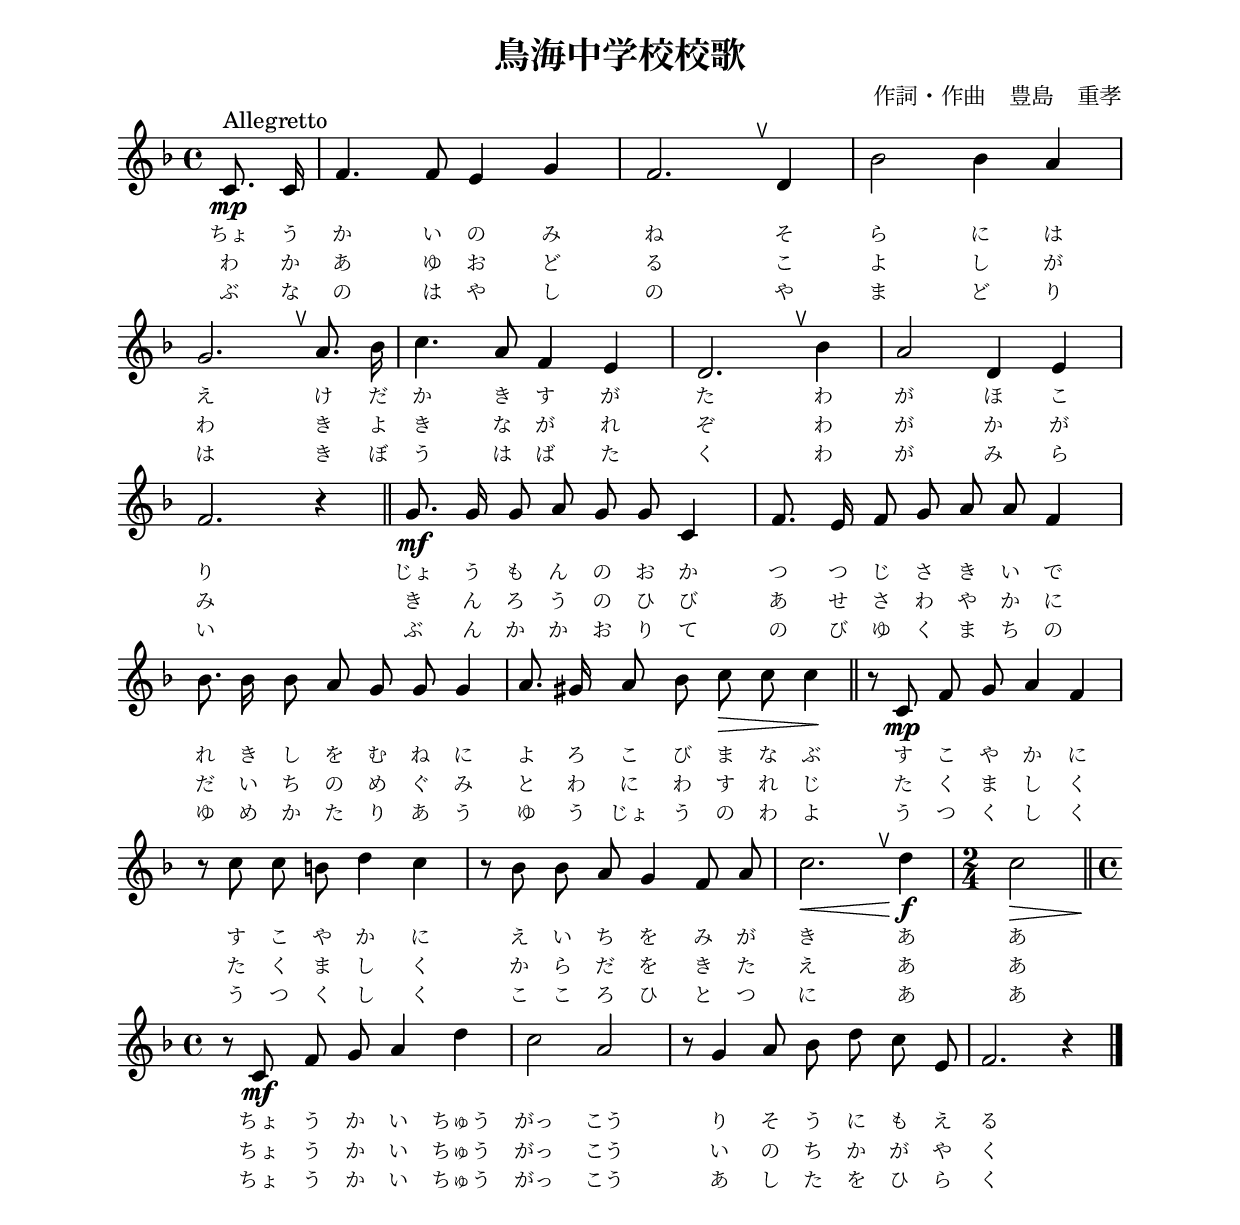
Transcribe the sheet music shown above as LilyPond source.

\version "2.10.33"

\paper {
  #(set-paper-size "a4")
  %between-system-space = 1.5\cm
  between-system-padding = #8
  %top-margin = 20\mm
  %bottom-margin = 2\cm
  left-margin = 2\cm
  line-width = 17\cm
  indent = 0\cm
}

\header {
title = "鳥海中学校校歌"
composer = "作詞・作曲　豊島　重孝"
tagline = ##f
%composer = ##f
}

mBreak = { \break }

verseOne = \lyricmode {
ちょ う か い の み ね そ ら に は え
け だ か き す が た わ が ほ こ り 
じょ う も ん の お か つ つ じ さ き い で 
れ き し を む ね に よ ろ こ び ま な ぶ
す こ や か に す こ や か に え い ち を み が き
あ あ ちょ う か い ちゅう がっ こう り そ う に も え る
}

verseTwo =  \lyricmode {
わ か あ ゆ お ど る こ よ し が わ
き よ き な が れ ぞ わ が か が み
き ん ろ う の ひ び あ せ さ わ や か に
だ い ち の め ぐ み と わ に わ す れ じ
た く ま し く た く ま し く か ら だ を き た え
あ あ ちょ う か い ちゅう がっ こう い の ち か が や く
}

verseThree = \lyricmode {
ぶ な の は や し の や ま ど り は
き ぼ う は ば た く わ が み ら い
ぶ ん か か お り て の び ゆ く ま ち の
ゆ め か た り あ う ゆ う じょ う の わ よ
う つ く し く う つ く し く こ こ ろ ひ と つ に
あ あ ちょ う か い ちゅう がっ こう あ し た を ひ ら く
}

music = {

\override Staff.TimeSignature #'style = #'()
\override BreathingSign #'text
       = #(make-musicglyph-markup "scripts.upedaltoe")
\autoBeamOff

\time 4/4
\partial 4

c8.\mp^"Allegretto" c16 | f4. f8 e4 g4 | f2. \breathe d4 | bes'2 bes4 a4 |
\mBreak

g2. \breathe a8. bes16 | c4. a8 f4 e4 | d2. \breathe bes'4 | a2 d,4 e4 | 
\mBreak

f2. r4 \bar "||" g8.\mf g16 g8 a8 g8 g8 c,4 | f8. e16 f8 g8 a8 a8 f4 |
\mBreak

bes8. bes16 bes8 a8 g8 g8 g4 | a8. gis16 a8 bes8 c8\> c8 c4\! \bar "||"
r8 c,8\mp f8 g8 a4 f4 |
\mBreak

r8 c'8 c8 b8 d4 c4 | r8 bes8 bes8 a8 g4 f8 a8 | c2.\<  \breathe d4\f |
\time 2/4 
c2\> \bar "||"
\mBreak

\time 4/4
r8\! c,8\mf f8 g8 a4 d4 | c2 a2 | r8 g4 a8 bes8 d8 c8 e,8 | f2. r4 \bar "|."
}

\new ChoirStaff <<
  \new Voice = "melody" {
    \relative c' {
      \key f \major
      \music
    }
  }
	\new Lyrics = "lyricsOne" \with {
    \override VerticalAxisGroup #'minimum-Y-extent = #'(-0.8 . 0.8)
	}{
    \lyricsto "melody" \verseOne
  }
	\new Lyrics = "lyricsTwo" \with {
    \override VerticalAxisGroup #'minimum-Y-extent = #'(-0.8 . 0.8)
	}{
		\lyricsto "melody" \verseTwo
	}
	\new Lyrics = "lyricsThree" \with {
    \override VerticalAxisGroup #'minimum-Y-extent = #'(-0.8 . 0.8)
	}{
    \lyricsto "melody" \verseThree
	}
>>
\layout {
  \context {
    \Score
    \remove "Bar_number_engraver"
  }
  \context {
    \Lyrics
    \override LyricSpace #'minimum-distance = #2.2
    \override LyricText #'font-size = #-1
  }
  \context {
    \Staff
  }
}

